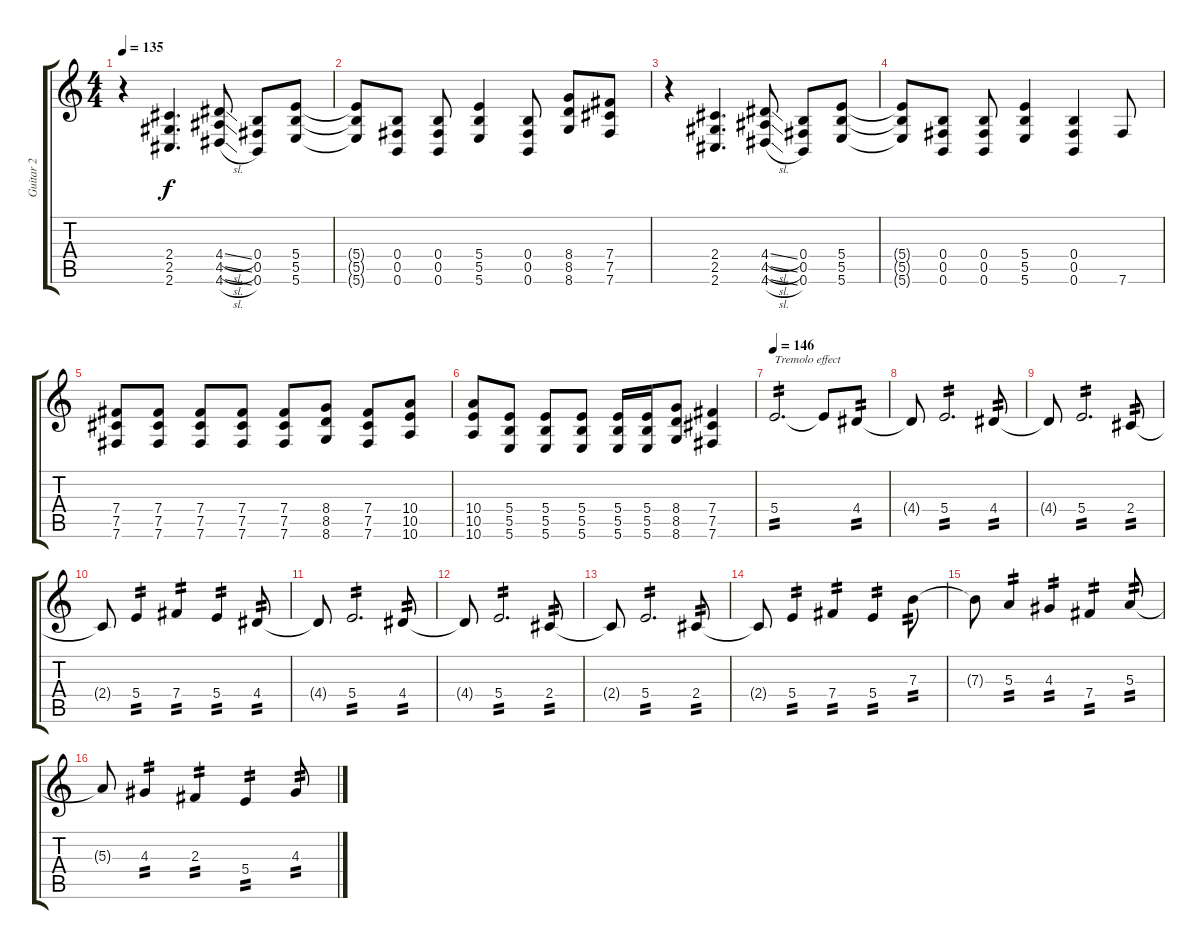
\track ("Guitar 2" "Guitar 2") {instrument distortionguitar}
\staff {score tabs}
\tuning (Db4 Ab3 E3 B2 Gb2 B1) {hide}
\ts (4 4)
\tempo 135
\clef g2
\ks c
r.4{dy f} (2.4 2.5 2.6).4{d} (4.4{sl} 4.5{sl} 4.6{sl}).8 (0.4 0.5 0.6).8 (5.4 5.5 5.6).8 |
(5.4{t} 5.5{t} 5.6{t}).8 (0.4 0.5 0.6).8 (0.4 0.5 0.6).8 (5.4 5.5 5.6).4 (0.4 0.5 0.6).8 (8.4 8.5 8.6).8 (7.4 7.5 7.6).8 |
r.4 (2.4 2.5 2.6).4{d} (4.4{sl} 4.5{sl} 4.6{sl}).8 (0.4 0.5 0.6).8 (5.4 5.5 5.6).8 |
(5.4{t} 5.5{t} 5.6{t}).8 (0.4 0.5 0.6).8 (0.4 0.5 0.6).8 (5.4 5.5 5.6).4 (0.4 0.5 0.6).4 7.6.8 |
(7.4 7.5 7.6).8 (7.4 7.5 7.6).8 (7.4 7.5 7.6).8 (7.4 7.5 7.6).8 (7.4 7.5 7.6).8 (8.4 8.5 8.6).8 (7.4 7.5 7.6).8 (10.4 10.5 10.6).8 |
(10.4 10.5 10.6).8 (5.4 5.5 5.6).8 (5.4 5.5 5.6).8 (5.4 5.5 5.6).8 (5.4 5.5 5.6).16 (5.4 5.5 5.6).16 (8.4 8.5 8.6).8 (7.4 7.5 7.6).4 |
\tempo 146
5.4.2{d txt "Tremolo effect" tp 2 volume 7} 5.4{t}.8 4.4.8{tp 2} |
4.4{t}.8 5.4.2{d tp 2} 4.4.8{tp 2} |
4.4{t}.8 5.4.2{d tp 2} 2.4.8{tp 2} |
2.4{t}.8 5.4.4{tp 2} 7.4.4{tp 2} 5.4.4{tp 2} 4.4.8{tp 2} |
4.4{t}.8 5.4.2{d tp 2} 4.4.8{tp 2} |
4.4{t}.8 5.4.2{d tp 2} 2.4.8{tp 2} |
2.4{t}.8 5.4.2{d tp 2} 2.4.8{tp 2} |
2.4{t}.8 5.4.4{tp 2} 7.4.4{tp 2} 5.4.4{tp 2} 7.3.8{tp 2} |
7.3{t}.8 5.3.4{tp 2} 4.3.4{tp 2} 7.4.4{tp 2} 5.3.8{tp 2} |
5.3{t}.8 4.3.4{tp 2} 2.3.4{tp 2} 5.4.4{tp 2} 4.3.8{tp 2}
